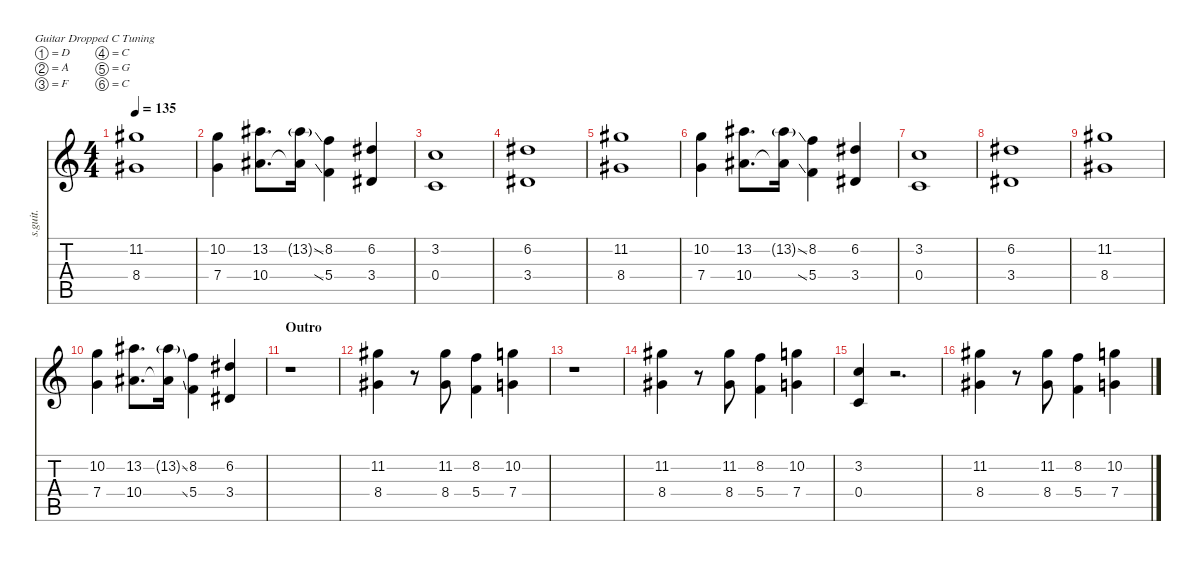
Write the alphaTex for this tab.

\defaultSystemsLayout 4
\hideDynamics
\bracketExtendMode nobrackets
\track ("Korey Cooper" "s.guit.") {instrument stringensemble1}
\staff {score tabs}
\tuning (D4 A3 F3 C3 G2 C2)
\displaytranspose 12
\ts (4 4)
\tempo 135
\clef g2
\ks c
(11.2{acc #} 8.4{acc #}).1{lyrics (0 "") lyrics (1 "") lyrics (2 "") lyrics (3 "") lyrics (4 "") dy f} |
(10.2 7.4).4{lyrics (0 "") lyrics (1 "") lyrics (2 "") lyrics (3 "") lyrics (4 "")} (13.2{acc #} 10.4{acc #}).8{d lyrics (0 "") lyrics (1 "") lyrics (2 "") lyrics (3 "") lyrics (4 "")} (13.2{ss g acc #} 10.4{ss t acc #}).16{lyrics (0 "") lyrics (1 "") lyrics (2 "") lyrics (3 "") lyrics (4 "")} (8.2 5.4).4{lyrics (0 "") lyrics (1 "") lyrics (2 "") lyrics (3 "") lyrics (4 "")} (6.2{acc #} 3.4{acc #}).4{lyrics (0 "") lyrics (1 "") lyrics (2 "") lyrics (3 "") lyrics (4 "")} |
(3.2 0.4).1{lyrics (0 "") lyrics (1 "") lyrics (2 "") lyrics (3 "") lyrics (4 "")} |
(6.2{acc #} 3.4{acc #}).1{lyrics (0 "") lyrics (1 "") lyrics (2 "") lyrics (3 "") lyrics (4 "")} |
(11.2{acc #} 8.4{acc #}).1{lyrics (0 "") lyrics (1 "") lyrics (2 "") lyrics (3 "") lyrics (4 "")} |
(10.2 7.4).4{lyrics (0 "") lyrics (1 "") lyrics (2 "") lyrics (3 "") lyrics (4 "")} (13.2{acc #} 10.4{acc #}).8{d lyrics (0 "") lyrics (1 "") lyrics (2 "") lyrics (3 "") lyrics (4 "")} (13.2{ss g acc #} 10.4{ss t acc #}).16{lyrics (0 "") lyrics (1 "") lyrics (2 "") lyrics (3 "") lyrics (4 "")} (8.2 5.4).4{lyrics (0 "") lyrics (1 "") lyrics (2 "") lyrics (3 "") lyrics (4 "")} (6.2{acc #} 3.4{acc #}).4{lyrics (0 "") lyrics (1 "") lyrics (2 "") lyrics (3 "") lyrics (4 "")} |
(3.2 0.4).1{lyrics (0 "") lyrics (1 "") lyrics (2 "") lyrics (3 "") lyrics (4 "")} |
(6.2{acc #} 3.4{acc #}).1{lyrics (0 "") lyrics (1 "") lyrics (2 "") lyrics (3 "") lyrics (4 "")} |
(11.2{acc #} 8.4{acc #}).1{lyrics (0 "") lyrics (1 "") lyrics (2 "") lyrics (3 "") lyrics (4 "")} |
(10.2 7.4).4{lyrics (0 "") lyrics (1 "") lyrics (2 "") lyrics (3 "") lyrics (4 "")} (13.2{acc #} 10.4{acc #}).8{d lyrics (0 "") lyrics (1 "") lyrics (2 "") lyrics (3 "") lyrics (4 "")} (13.2{ss g acc #} 10.4{ss t acc #}).16{lyrics (0 "") lyrics (1 "") lyrics (2 "") lyrics (3 "") lyrics (4 "")} (8.2 5.4).4{lyrics (0 "") lyrics (1 "") lyrics (2 "") lyrics (3 "") lyrics (4 "")} (6.2{acc #} 3.4{acc #}).4{lyrics (0 "") lyrics (1 "") lyrics (2 "") lyrics (3 "") lyrics (4 "")} |
\section ("" "Outro")
r.1 |
(11.2{acc #} 8.4{acc #}).4{lyrics (0 "") lyrics (1 "") lyrics (2 "") lyrics (3 "") lyrics (4 "")} r.8 (11.2{acc #} 8.4{acc #}).8{lyrics (0 "") lyrics (1 "") lyrics (2 "") lyrics (3 "") lyrics (4 "")} (8.2 5.4).4{lyrics (0 "") lyrics (1 "") lyrics (2 "") lyrics (3 "") lyrics (4 "")} (10.2 7.4).4{lyrics (0 "") lyrics (1 "") lyrics (2 "") lyrics (3 "") lyrics (4 "")} |
r.1 |
(11.2{acc #} 8.4{acc #}).4{lyrics (0 "") lyrics (1 "") lyrics (2 "") lyrics (3 "") lyrics (4 "")} r.8 (11.2{acc #} 8.4{acc #}).8{lyrics (0 "") lyrics (1 "") lyrics (2 "") lyrics (3 "") lyrics (4 "")} (8.2 5.4).4{lyrics (0 "") lyrics (1 "") lyrics (2 "") lyrics (3 "") lyrics (4 "")} (10.2 7.4).4{lyrics (0 "") lyrics (1 "") lyrics (2 "") lyrics (3 "") lyrics (4 "")} |
(3.2 0.4).4{lyrics (0 "") lyrics (1 "") lyrics (2 "") lyrics (3 "") lyrics (4 "")} r.2{d} |
(11.2{acc #} 8.4{acc #}).4{lyrics (0 "") lyrics (1 "") lyrics (2 "") lyrics (3 "") lyrics (4 "")} r.8 (11.2{acc #} 8.4{acc #}).8{lyrics (0 "") lyrics (1 "") lyrics (2 "") lyrics (3 "") lyrics (4 "")} (8.2 5.4).4{lyrics (0 "") lyrics (1 "") lyrics (2 "") lyrics (3 "") lyrics (4 "")} (10.2 7.4).4{lyrics (0 "") lyrics (1 "") lyrics (2 "") lyrics (3 "") lyrics (4 "")}
